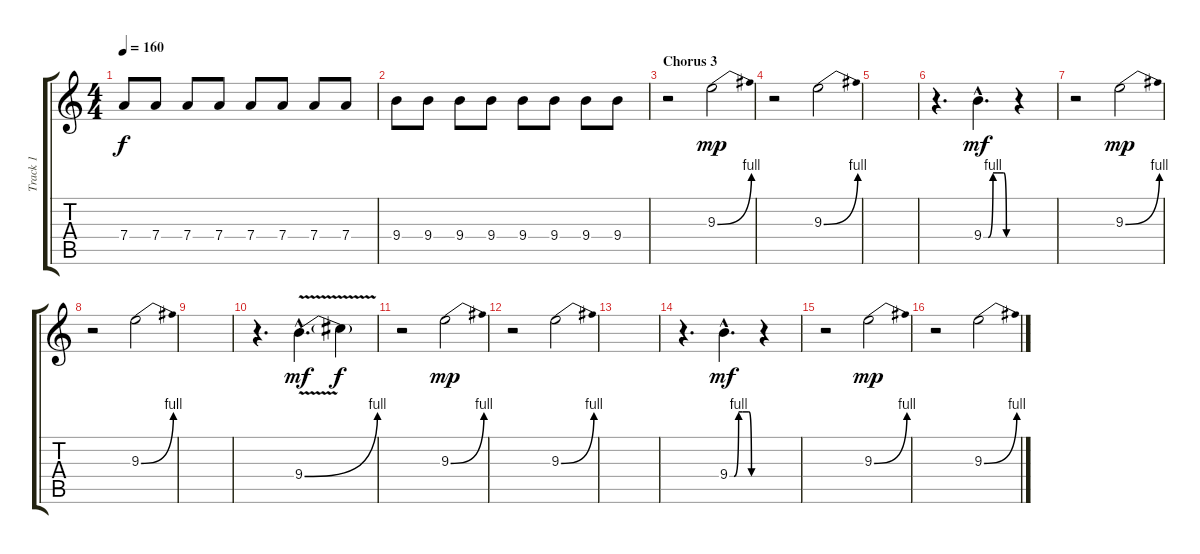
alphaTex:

\track ("Track 1" "Track 1") {instrument overdrivenguitar}
\staff {score tabs}
\tuning (E4 B3 G3 D3 A2 E2) {hide}
\ts (4 4)
\tempo 160
\clef g2
\ks c
7.4.8{dy f} 7.4.8 7.4.8 7.4.8 7.4.8 7.4.8 7.4.8 7.4.8 |
9.4.8 9.4.8 9.4.8 9.4.8 9.4.8 9.4.8 9.4.8 9.4.8 |
\section ("" "Chorus 3")
r.2 9.3{be (bend 0 0 60 4)}.2{dy mp} |
r.2 9.3{be (bend 0 0 60 4)}.2 |
|
r.4{d} 9.4{be (custom 0 0 10 0 21 4 30 4 45 4 51 0 60 0) hac}.4{d dy mf} r.4 |
r.2 9.3{be (bend 0 0 60 4)}.2{dy mp} |
r.2 9.3{be (bend 0 0 60 4)}.2 |
|
r.4{d} 9.4{be (bend 0 0 60 4) v hac}.4{d dy mf} 9.4{t}.4{dy f} |
r.2 9.3{be (bend 0 0 60 4)}.2{dy mp} |
r.2 9.3{be (bend 0 0 60 4)}.2 |
|
r.4{d} 9.4{be (custom 0 0 10 0 21 4 30 4 45 4 51 0 60 0) hac}.4{d dy mf} r.4 |
r.2 9.3{be (bend 0 0 60 4)}.2{dy mp} |
r.2 9.3{be (bend 0 0 60 4)}.2
